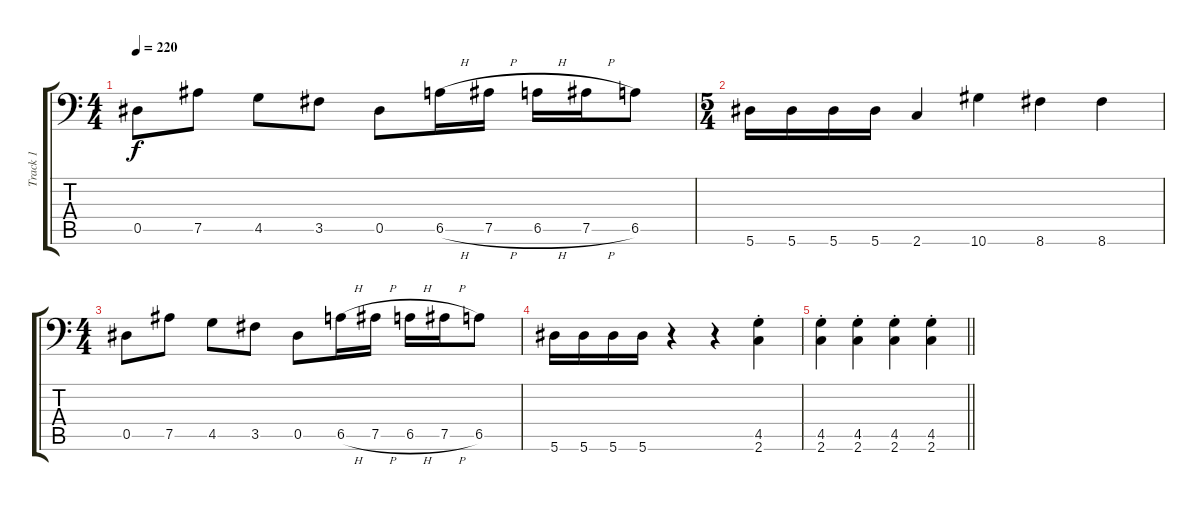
\track ("Track 1" "Track 1") {instrument distortionguitar}
\staff {score tabs}
\tuning (Bb3 F3 Db3 Ab2 Eb2 Bb1) {hide}
\ts (4 4)
\tempo 220
\clef f4
\ks c
0.5.8{dy f} 7.5.8 4.5.8 3.5.8 0.5.8 6.5{h}.16 7.5{h}.16 6.5{h}.16 7.5{h}.16 6.5.8 |
\ts (5 4)
5.6.16 5.6.16 5.6.16 5.6.16 2.6.4 10.6.4 8.6.4 8.6.4 |
\ts (4 4)
0.5.8 7.5.8 4.5.8 3.5.8 0.5.8 6.5{h}.16 7.5{h}.16 6.5{h}.16 7.5{h}.16 6.5.8 |
5.6.16 5.6.16 5.6.16 5.6.16 r.4 r.4 (4.5{st} 2.6{st}).4 |
\barLineRight lightlight
(4.5{st} 2.6{st}).4 (4.5{st} 2.6{st}).4 (4.5{st} 2.6{st}).4 (4.5{st} 2.6{st}).4
